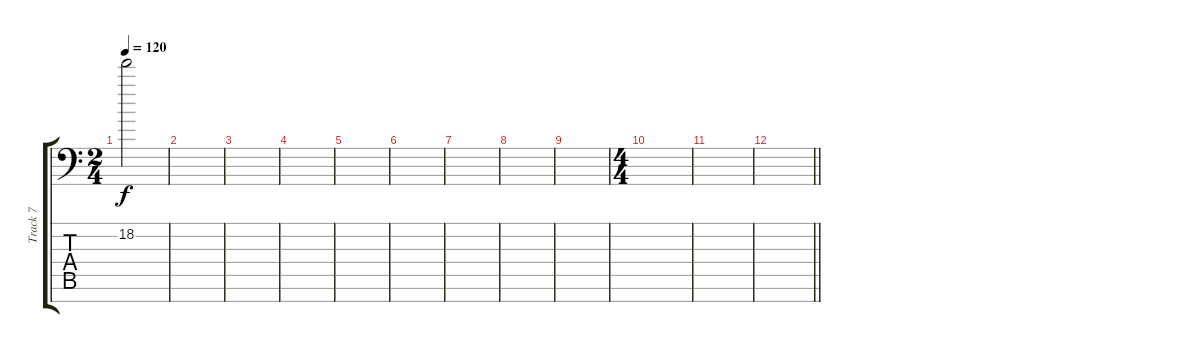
\track ("Track 7" "Track 7") {instrument distortionguitar}
\staff {score tabs}
\tuning (E4 B3 G3 D3 A2 E2 C-1) {hide}
\ts (2 4)
\tempo 120
\clef f4
\ks c
18.2{t}.2{dy f} |
|
|
|
|
|
|
|
|
\ts (4 4)
|
|
\barLineRight lightlight
